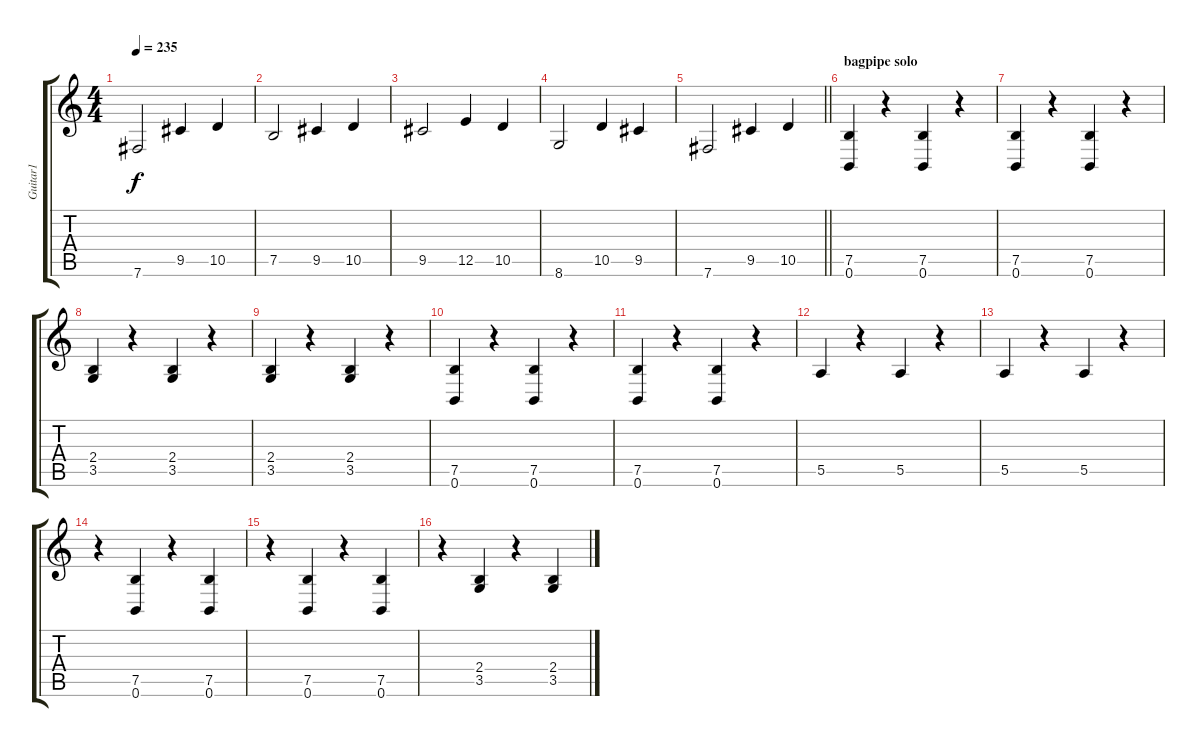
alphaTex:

\track ("Guitar1" "Guitar1") {instrument distortionguitar}
\staff {score tabs}
\tuning (B3 Gb3 D3 A2 E2 B1) {hide}
\ts (4 4)
\tempo 235
\clef g2
\ks c
7.6.2{dy f} 9.5.4 10.5.4 |
7.5.2 9.5.4 10.5.4 |
9.5.2 12.5.4 10.5.4 |
8.6.2 10.5.4 9.5.4 |
\barLineRight lightlight
7.6.2 9.5.4 10.5.4 |
\section ("" "bagpipe solo")
(7.5 0.6).4 r.4 (7.5 0.6).4 r.4 |
(7.5 0.6).4 r.4 (7.5 0.6).4 r.4 |
(2.4 3.5).4 r.4 (2.4 3.5).4 r.4 |
(2.4 3.5).4 r.4 (2.4 3.5).4 r.4 |
(7.5 0.6).4 r.4 (7.5 0.6).4 r.4 |
(7.5 0.6).4 r.4 (7.5 0.6).4 r.4 |
5.5.4 r.4 5.5.4 r.4 |
5.5.4 r.4 5.5.4 r.4 |
r.4 (7.5 0.6).4 r.4 (7.5 0.6).4 |
r.4 (7.5 0.6).4 r.4 (7.5 0.6).4 |
r.4 (2.4 3.5).4 r.4 (2.4 3.5).4
